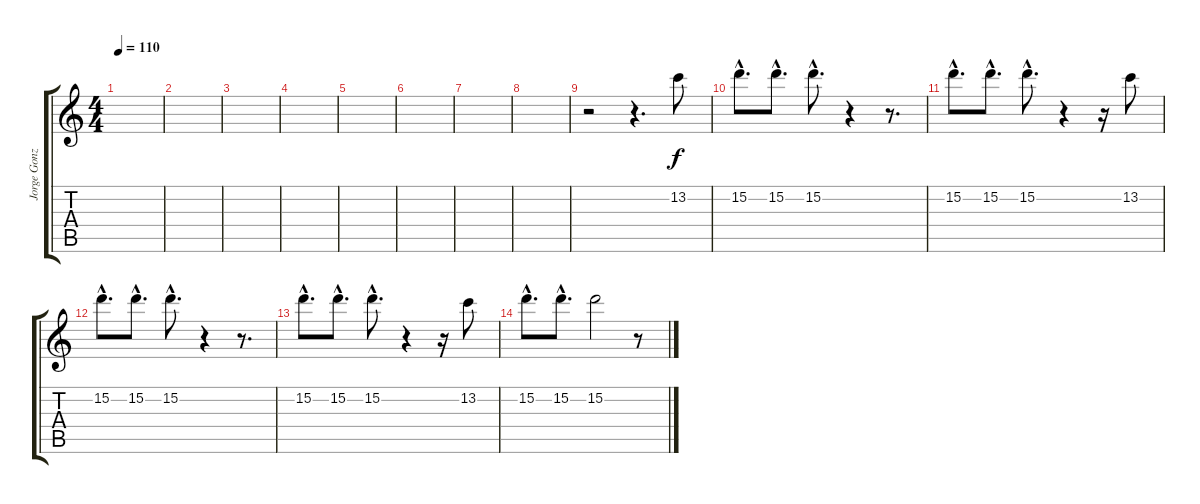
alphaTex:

\track ("Jorge Gonzalez (Voz de fondo)" "Jorge Gonz") {instrument electricguitarclean}
\staff {score tabs}
\tuning (E4 B3 G3 D3 A2 E2) {hide}
\ts (4 4)
\tempo 110
\clef g2
\ks c
|
|
|
|
|
|
|
|
r.2 r.4{d} 13.2.8 |
15.2{hac}.8{d} 15.2{hac}.8{d} 15.2{hac}.8{d} r.4 r.8{d} |
15.2{hac}.8{d} 15.2{hac}.8{d} 15.2{hac}.8{d} r.4 r.16 13.2.8 |
15.2{hac}.8{d} 15.2{hac}.8{d} 15.2{hac}.8{d} r.4 r.8{d} |
15.2{hac}.8{d} 15.2{hac}.8{d} 15.2{hac}.8{d} r.4 r.16 13.2.8 |
15.2{hac}.8{d} 15.2{hac}.8{d} 15.2.2 r.8
